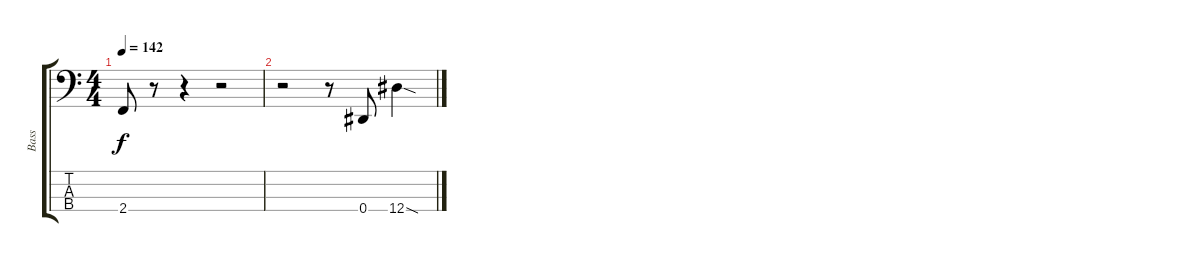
\track ("Bass" "Bass") {instrument electricbassfinger}
\staff {score tabs}
\tuning (Gb2 Db2 Ab1 Eb1) {hide}
\ts (4 4)
\tempo 142
\clef f4
\ks c
2.4.8{dy f} r.8 r.4 r.2 |
r.2 r.8 0.4.8 12.4{sod}.4
